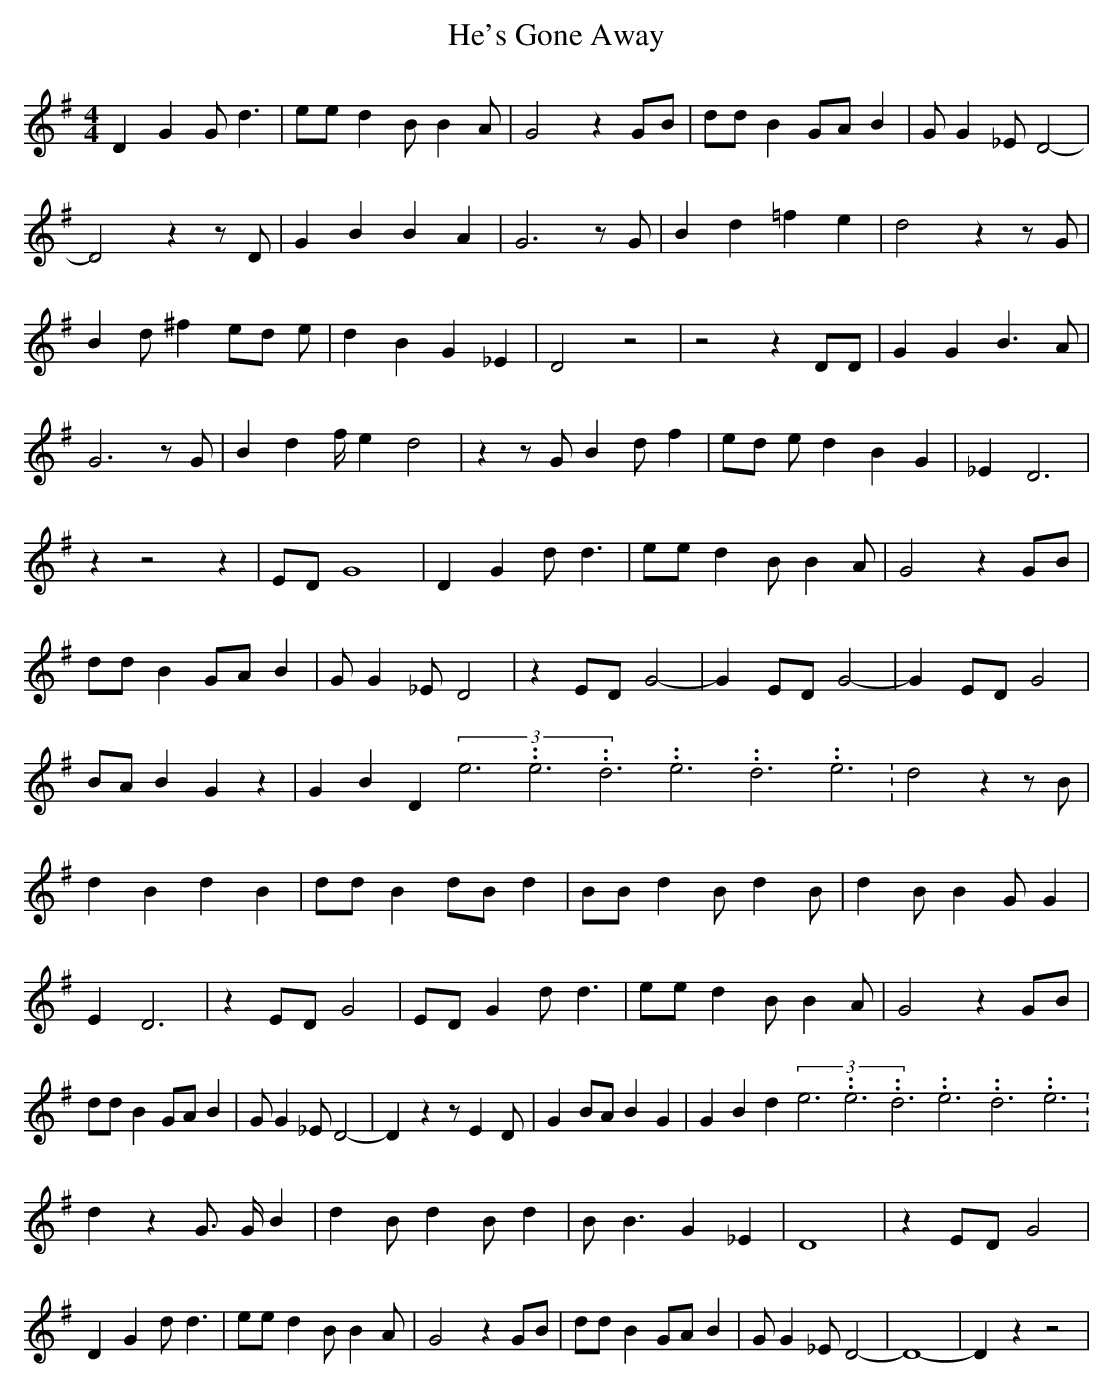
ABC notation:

X:1
T:He's Gone Away
M:4/4
L:1/4
K:G
 D G G/2 d3/2| e/2e/2 d B/2 B A/2| G2 z G/2B/2| d/2d/2 B G/2A/2 B|\
 G/2 G _E/2 D2-| D2 z z/2 D/2| G B B A| G3 z/2 G/2| B d =f e| d2 z z/2 G/2|\
 B d/2 ^f e/2d/2 e/2| d B G _E| D2 z2| z2 z D/2D/2| G G B3/2 A/2| G3 z/2 G/2|\
 B d f/4 e d2| z z/2 G/2 B d/2 f| e/2d/2 e/2 d B G| _E D3| z z2 z|\
 E/2D/2 G4| D G d/2 d3/2| e/2e/2 d B/2 B A/2| G2 z G/2B/2| d/2d/2 B G/2A/2 B|\
 G/2 G _E/2 D2| z E/2D/2 G2-| G E/2D/2 G2-| G E/2D/2 G2| B/2A/2 B G z|\
 G B D(3e3.99999962500005/11.9999985000002e3.99999962500005/11.9999985000002d3.99999962500005/11.9999985000002e3.99999962500005/11.9999985000002d3.99999962500005/11.9999985000002e3.99999962500005/11.9999985000002|\
 d2 z z/2 B/2| d B d B| d/2d/2 B d/2B/2 d| B/2B/2 d B/2 d B/2| d B/2 B G/2 G|\
 E D3| z E/2D/2 G2| E/2D/2 G d/2 d3/2| e/2e/2 d B/2 B A/2| G2 z G/2B/2|\
 d/2d/2 B G/2A/2 B| G/2 G _E/2 D2-| D z z/2 E D/2| G B/2A/2 B G| G B d(3e3.99999962500005/11.9999985000002e3.99999962500005/11.9999985000002d3.99999962500005/11.9999985000002e3.99999962500005/11.9999985000002d3.99999962500005/11.9999985000002e3.99999962500005/11.9999985000002|\
 d z G3/4 G/4 B| d B/2 d B/2 d| B/2 B3/2 G _E| D4| z E/2D/2 G2| D G d/2 d3/2|\
 e/2e/2 d B/2 B A/2| G2 z G/2B/2| d/2d/2 B G/2A/2 B| G/2 G _E/2 D2-|\
 D4-| D z z2|
